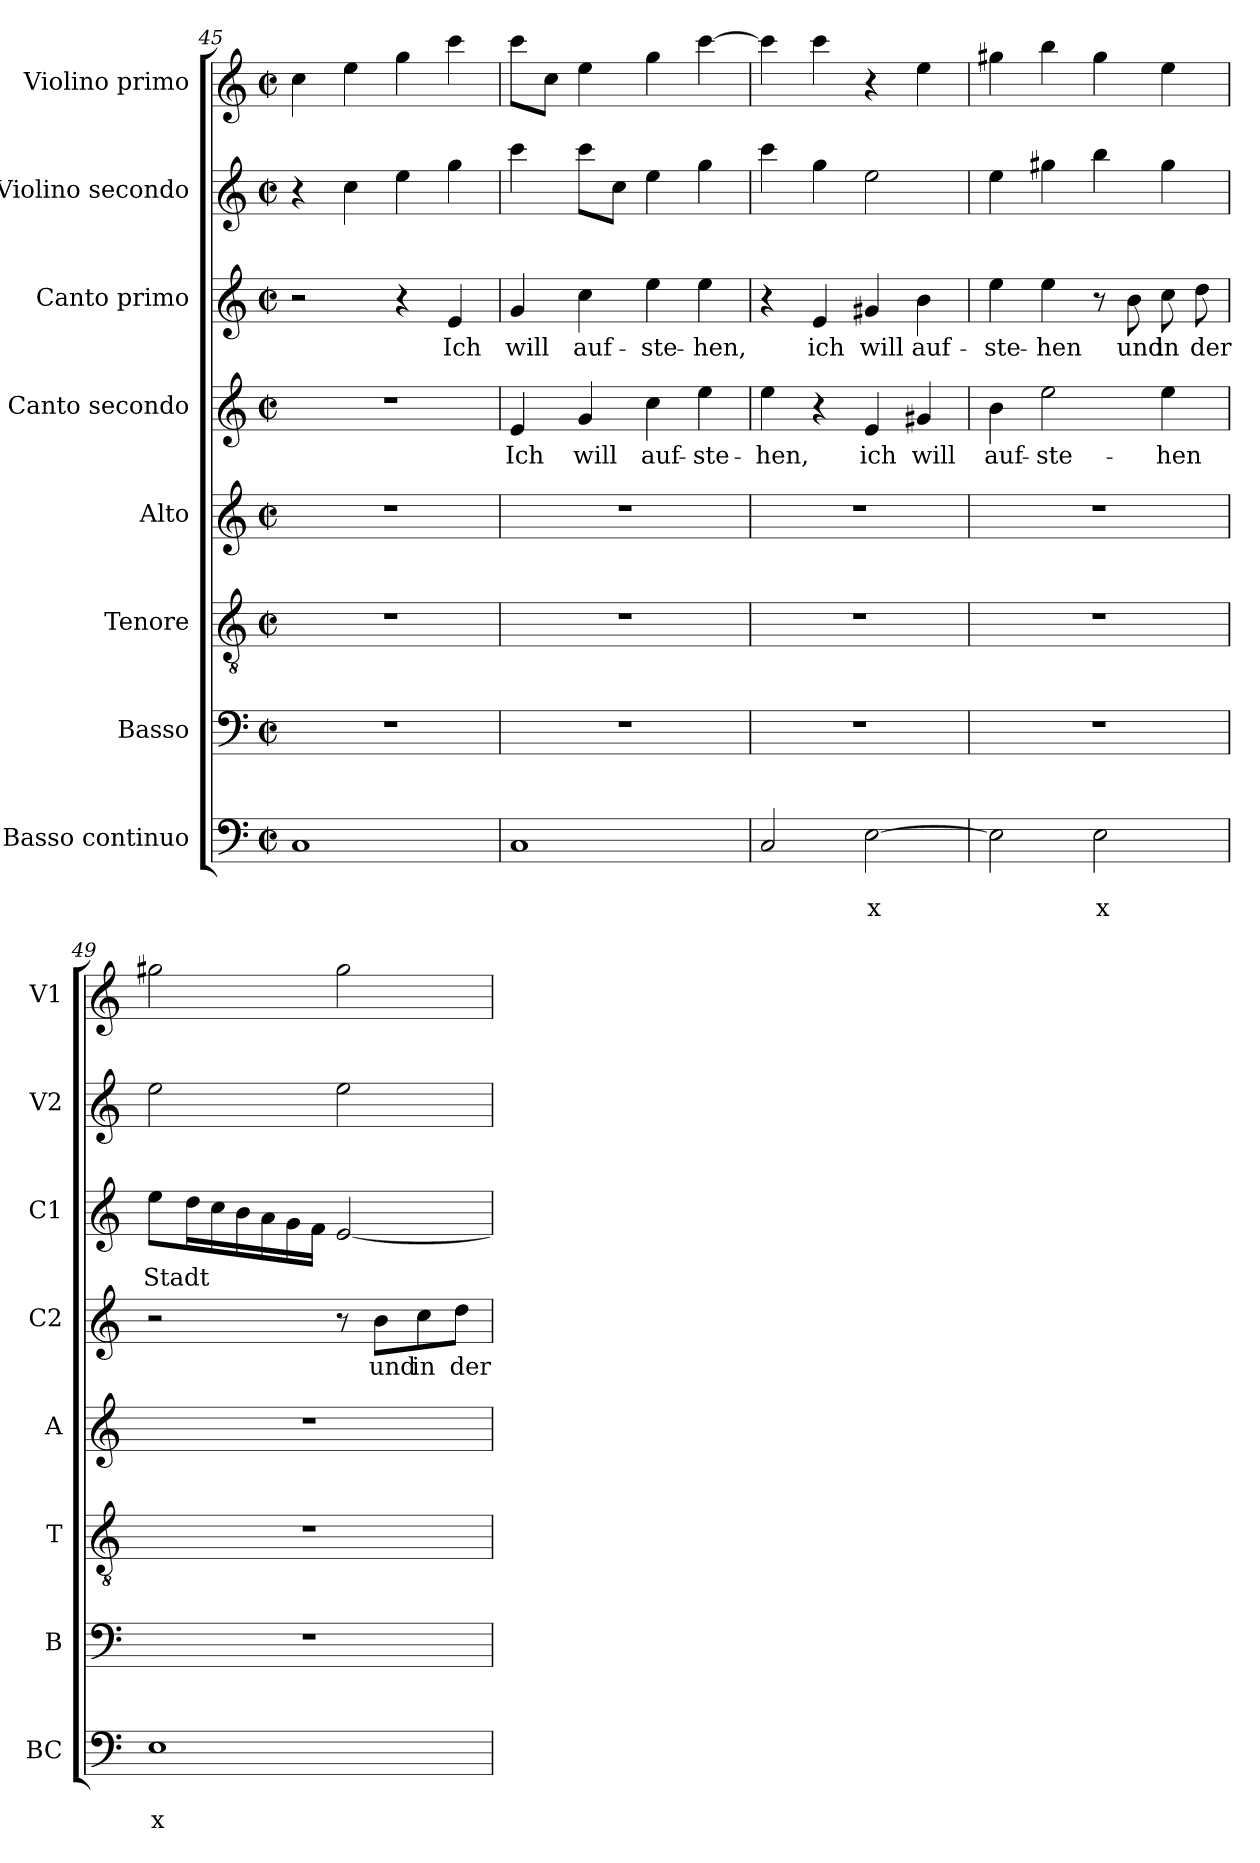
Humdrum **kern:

**kern	**text	**text	**kern	**kern	**kern	**kern	**text	**kern	**text	**kern	**kern
*part8	*part8	*part8	*part7	*part6	*part5	*part4	*part4	*part3	*part3	*part2	*part1
*staff8	*staff8	*staff8	*staff7	*staff6	*staff5	*staff4	*staff4	*staff3	*staff3	*staff2	*staff1
*I"Basso continuo	*	*	*I"Basso	*I"Tenore	*I"Alto	*I"Canto secondo	*	*I"Canto primo	*	*I"Violino secondo	*I"Violino primo
*I'BC	*	*	*I'B	*I'T	*I'A	*I'C2	*	*I'C1	*	*I'V2	*I'V1
!!LO:PB:g=z
*clefF4	*	*	*clefF4	*clefGv2	*clefG2	*clefG2	*	*clefG2	*	*clefG2	*clefG2
*k[]	*	*	*k[]	*k[]	*k[]	*k[]	*	*k[]	*	*k[]	*k[]
*C:	*	*	*C:	*C:	*C:	*C:	*	*C:	*	*C:	*C:
*M2/2	*	*	*M2/2	*M2/2	*M2/2	*M2/2	*	*M2/2	*	*M2/2	*M2/2
*met(c|)	*	*	*met(c|)	*met(c|)	*met(c|)	*met(c|)	*	*met(c|)	*	*met(c|)	*met(c|)
=45	=45	=45	=45	=45	=45	=45	=45	=45	=45	=45	=45
1C	.	.	1r	1r	1r	1r	.	2r	.	4r	4cc\
.	.	.	.	.	.	.	.	.	.	4cc\	4ee\
.	.	.	.	.	.	.	.	4r	.	4ee\	4gg\
!	!	!	!	!	!	!	!	!	!LO:LY:b	!	!
.	.	.	.	.	.	.	.	4e/	Ich	4gg\	4ccc\
=46	=46	=46	=46	=46	=46	=46	=46	=46	=46	=46	=46
!	!	!	!	!	!	!	!LO:LY:b	!	!LO:LY:b	!	!
1C	.	.	1r	1r	1r	4e/	Ich	4g/	will	4ccc\	8ccc\L
.	.	.	.	.	.	.	.	.	.	.	8cc\J
!	!	!	!	!	!	!	!LO:LY:b	!	!LO:LY:b	!	!
.	.	.	.	.	.	4g/	will	4cc\	auf-	8ccc\L	4ee\
.	.	.	.	.	.	.	.	.	.	8cc\J	.
!	!	!	!	!	!	!	!LO:LY:b	!	!LO:LY:b	!	!
.	.	.	.	.	.	4cc\	auf-	4ee\	-ste-	4ee\	4gg\
!	!	!	!	!	!	!	!LO:LY:b	!	!LO:LY:b	!	!
.	.	.	.	.	.	4ee\	-ste-	4ee\	-hen,	4gg\	[4ccc\
=47	=47	=47	=47	=47	=47	=47	=47	=47	=47	=47	=47
!	!	!	!	!	!	!	!LO:LY:b	!	!	!	!
2C/	.	.	1r	1r	1r	4ee\	-hen,	4r	.	4ccc\	4ccc\]
!	!	!	!	!	!	!	!	!	!LO:LY:b	!	!
.	.	.	.	.	.	4r	.	4e/	ich	4gg\	4ccc\
!	!	!LO:LY:b	!	!	!	!	!LO:LY:b	!	!LO:LY:b	!	!
[2E\	.	x	.	.	.	4e/	ich	4g#X/	will	2ee\	4r
!	!	!	!	!	!	!	!LO:LY:b	!	!LO:LY:b	!	!
.	.	.	.	.	.	4g#X/	will	4b\	auf-	.	4ee\
=48	=48	=48	=48	=48	=48	=48	=48	=48	=48	=48	=48
!	!	!	!	!	!	!	!LO:LY:b	!	!LO:LY:b	!	!
2E\]	.	.	1r	1r	1r	4b\	auf-	4ee\	-ste-	4ee\	4gg#X\
!	!	!	!	!	!	!	!LO:LY:b	!	!LO:LY:b	!	!
.	.	.	.	.	.	2ee\	-ste-	4ee\	-hen	4gg#X\	4bb\
!	!	!LO:LY:b	!	!	!	!	!	!	!	!	!
2E\	.	x	.	.	.	.	.	8r	.	4bb\	4gg#\
!	!	!	!	!	!	!	!	!	!LO:LY:b	!	!
.	.	.	.	.	.	.	.	8b\	und	.	.
!	!	!	!	!	!	!	!LO:LY:b	!	!LO:LY:b	!	!
.	.	.	.	.	.	4ee\	-hen	8cc\	in	4gg#\	4ee\
!	!	!	!	!	!	!	!	!	!LO:LY:b	!	!
.	.	.	.	.	.	.	.	8dd\	der	.	.
=49	=49	=49	=49	=49	=49	=49	=49	=49	=49	=49	=49
!	!	!LO:LY:b	!	!	!	!	!	!	!LO:LY:b	!	!
1E	.	x	1r	1r	1r	2r	.	8ee\L	Stadt	2ee\	2gg#X\
.	.	.	.	.	.	.	.	16dd\L	.	.	.
.	.	.	.	.	.	.	.	16cc\	.	.	.
.	.	.	.	.	.	.	.	16b\	.	.	.
.	.	.	.	.	.	.	.	16a\	.	.	.
.	.	.	.	.	.	.	.	16g\	.	.	.
.	.	.	.	.	.	.	.	16f\JJ	.	.	.
.	.	.	.	.	.	8r	.	[2e/	.	2ee\	2gg#\
!	!	!	!	!	!	!	!LO:LY:b	!	!	!	!
.	.	.	.	.	.	8b\L	und	.	.	.	.
!	!	!	!	!	!	!	!LO:LY:b	!	!	!	!
.	.	.	.	.	.	8cc\	in	.	.	.	.
!	!	!	!	!	!	!	!LO:LY:b	!	!	!	!
.	.	.	.	.	.	8dd\J	der	.	.	.	.
=	=	=	=	=	=	=	=	=	=	=	=
*-	*-	*-	*-	*-	*-	*-	*-	*-	*-	*-	*-
